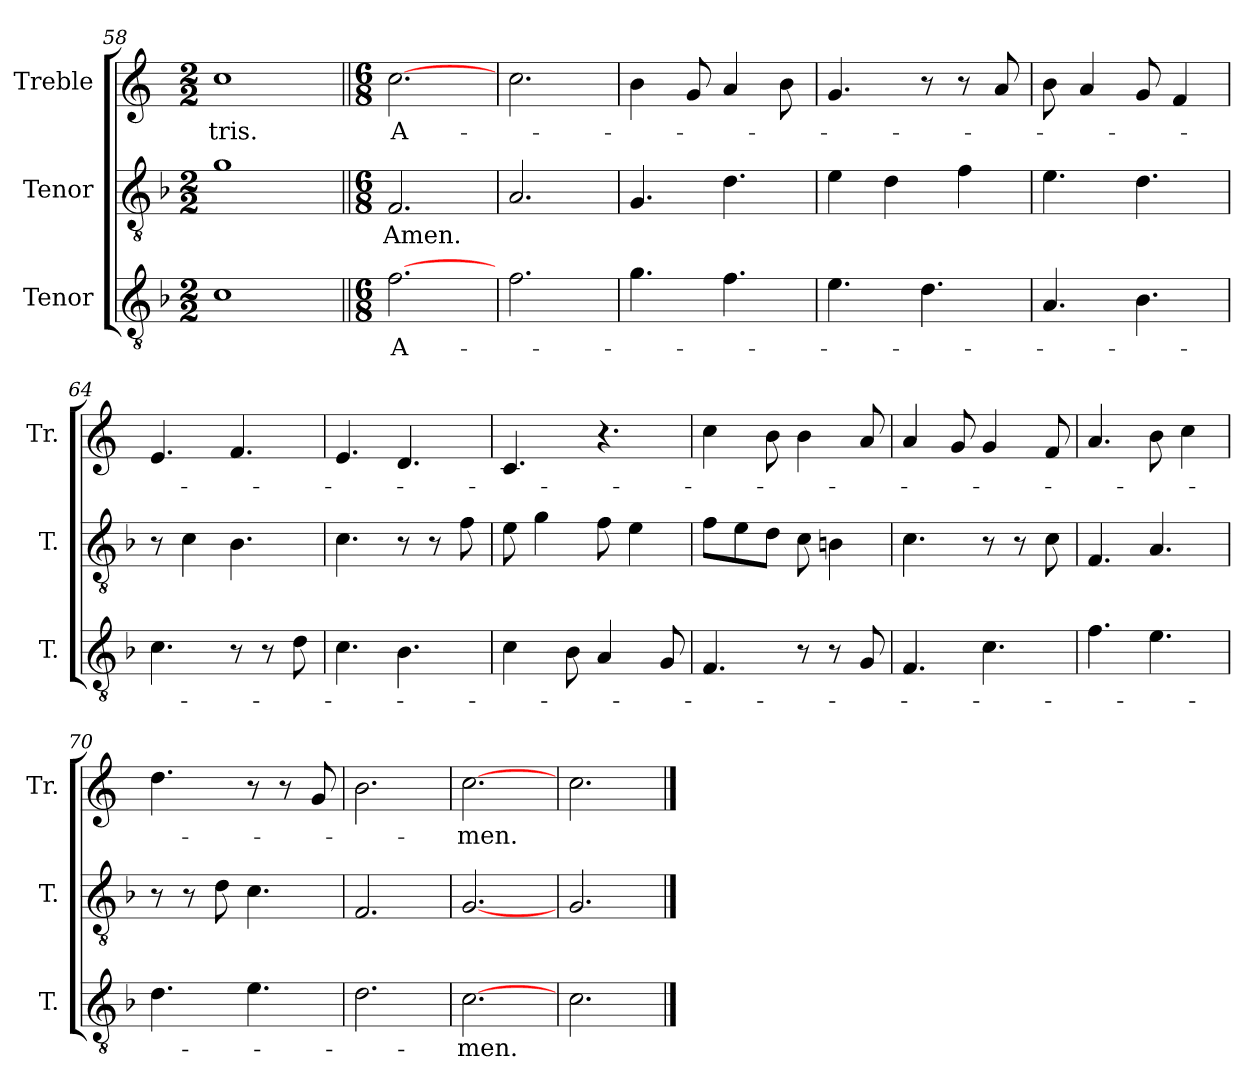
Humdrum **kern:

**kern	**text	**kern	**text	**kern	**text
*part3	*part3	*part2	*part2	*part1	*part1
*staff3	*staff3	*staff2	*staff2	*staff1	*staff1
*I"Tenor	*	*I"Tenor	*	*I"Treble	*
*I'T.	*	*I'T.	*	*I'Tr.	*
*clefGv2	*	*clefGv2	*	*clefG2	*
*ITrd7c12	*	*ITrd7c12	*	*	*
*k[b-]	*	*k[b-]	*	*k[]	*
*F:	*	*F:	*	*C:	*
*M2/2	*	*M2/2	*	*M2/2	*
=58	=58	=58	=58	=58	=58
!	!	!	!	!	!LO:LY:b:color=#000000
1Ci\	.	1Gi\	.	1cci\	-tris.
=59||	=59||	=59||	=59||	=59||	=59||
*M6/8	*	*M6/8	*	*M6/8	*
!	!LO:LY:b:color=#000000	!	!LO:LY:b:color=#000000	!	!LO:LY:b:color=#000000
[2.Fi\	A-	2.FFi/	Amen.	[2.cci\	A-
=60	=60	=60	=60	=60	=60
2.Fi\	.	2.AAi/	.	2.cci\	.
=61	=61	=61	=61	=61	=61
4.Gi\	.	4.GGi/	.	4bi\	.
.	.	.	.	8gi/L	.
4.Fi\	.	4.Di\	.	4ai/	.
.	.	.	.	8bi\L	.
=62	=62	=62	=62	=62	=62
4.Ei\	.	4Ei\	.	4.gi/	.
.	.	4Di\	.	.	.
4.Di\	.	.	.	8r	.
.	.	4Fi\	.	8r	.
.	.	.	.	8ai/L	.
!!LO:LB:g=z
=63	=63	=63	=63	=63	=63
4.AAi/	.	4.Ei\	.	8bi\L	.
.	.	.	.	4ai/	.
4.BB-i\	.	4.Di\	.	8gi/L	.
.	.	.	.	4fi/	.
=64	=64	=64	=64	=64	=64
4.Ci\	.	8r	.	4.ei/	.
.	.	4Ci\	.	.	.
8r	.	4.BB-i\	.	4.fi/	.
8r	.	.	.	.	.
8Di\L	.	.	.	.	.
=65	=65	=65	=65	=65	=65
4.Ci\	.	4.Ci\	.	4.ei/	.
4.BB-i\	.	8r	.	4.di/	.
.	.	8r	.	.	.
.	.	8Fi\L	.	.	.
=66	=66	=66	=66	=66	=66
4Ci\	.	8Ei\L	.	4.ci/	.
.	.	4Gi\	.	.	.
8BB-i\L	.	.	.	.	.
4AAi/	.	8Fi\L	.	4.r	.
.	.	4Ei\	.	.	.
8GGi/L	.	.	.	.	.
=67	=67	=67	=67	=67	=67
4.FFi/	.	8Fi\L	.	4cci\	.
.	.	8Ei\	.	.	.
.	.	8Di\J	.	8bi\L	.
8r	.	8Ci\L	.	4bi\	.
8r	.	4BBni\	.	.	.
8GGi/L	.	.	.	8ai/L	.
!!LO:LB:g=z
=68	=68	=68	=68	=68	=68
4.FFi/	.	4.Ci\	.	4ai/	.
.	.	.	.	8gi/L	.
4.Ci\	.	8r	.	4gi/	.
.	.	8r	.	.	.
.	.	8Ci\L	.	8fi/L	.
=69	=69	=69	=69	=69	=69
4.Fi\	.	4.FFi/	.	4.ai/	.
4.Ei\	.	4.AAi/	.	8bi\L	.
.	.	.	.	4cci\	.
=70	=70	=70	=70	=70	=70
4.Di\	.	8r	.	4.ddi\	.
.	.	8r	.	.	.
.	.	8Di\L	.	.	.
4.Ei\	.	4.Ci\	.	8r	.
.	.	.	.	8r	.
.	.	.	.	8gi/L	.
=71	=71	=71	=71	=71	=71
2.Di\	.	2.FFi/	.	2.bi\	.
=72	=72	=72	=72	=72	=72
!	!LO:LY:b:color=#000000	!	!	!	!LO:LY:b:color=#000000
[2.Ci\	-men.	[2.GGi/	.	[2.cci\	-men.
=73	=73	=73	=73	=73	=73
2.Ci\	.	2.GGi/	.	2.cci\	.
==	==	==	==	==	==
*-	*-	*-	*-	*-	*-
